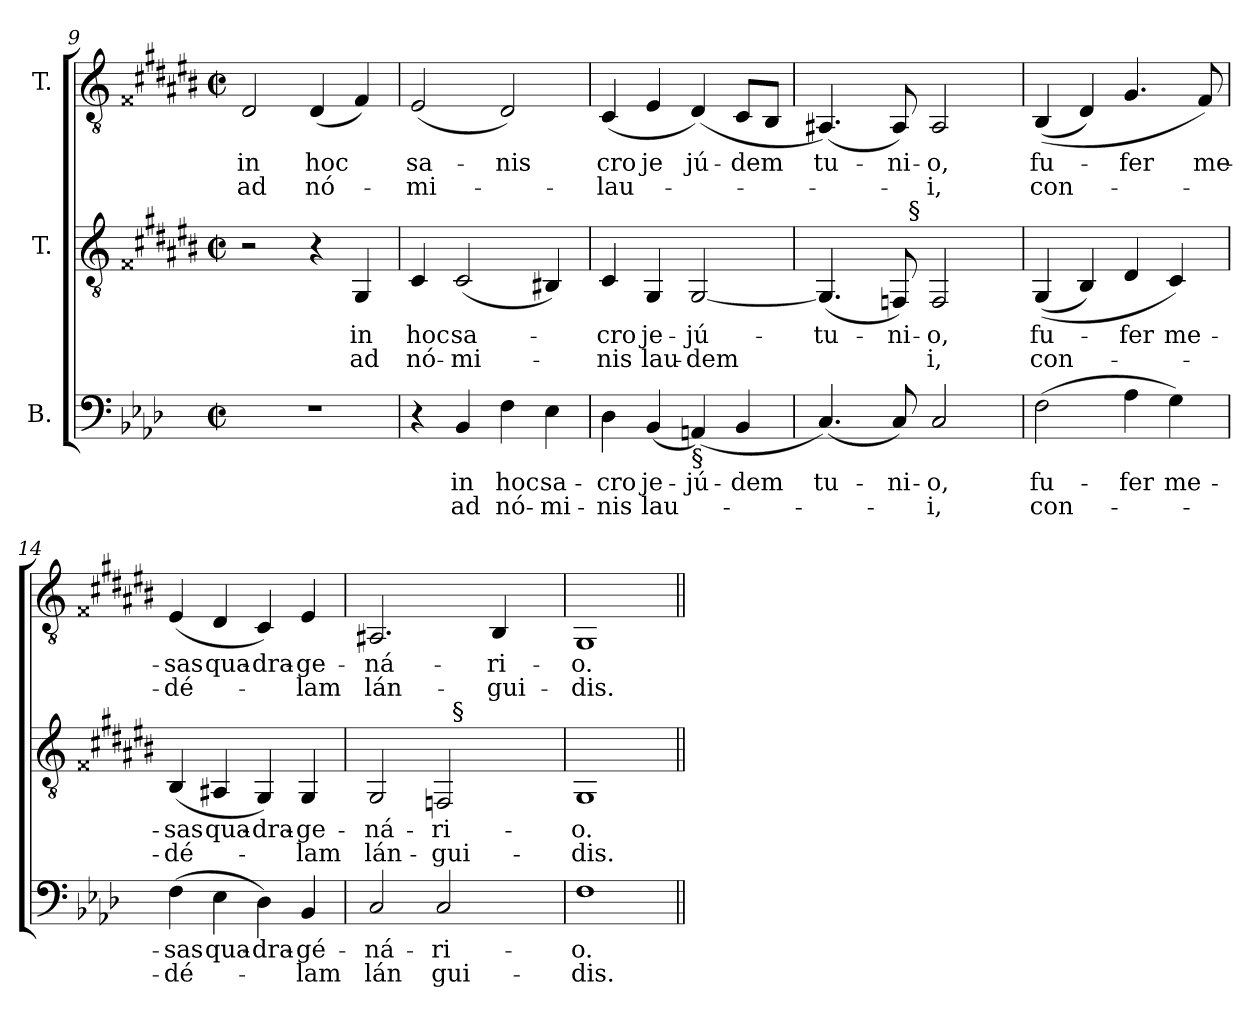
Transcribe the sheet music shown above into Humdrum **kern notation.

**kern	**text	**text	**kern	**text	**text	**kern	**text	**text
*part3	*part3	*part3	*part2	*part2	*part2	*part1	*part1	*part1
*staff3	*staff3	*staff3	*staff2	*staff2	*staff2	*staff1	*staff1	*staff1
*I"B.	*	*	*I"T.	*	*	*I"T.	*	*
*clefF4	*	*	*clefGv2	*	*	*clefGv2	*	*
*	*	*	*ITrd2c3	*	*	*ITrd2c3	*	*
*k[b-e-a-d-]	*	*	*k[f##c#g#d#a#e#b#]	*	*	*k[f##c#g#d#a#e#b#]	*	*
*f:	*	*	*e#:	*	*	*e#:	*	*
*M2/2	*	*	*M2/2	*	*	*M2/2	*	*
*met(c|)	*	*	*met(c|)	*	*	*met(c|)	*	*
=9	=9	=9	=9	=9	=9	=9	=9	=9
!	!	!	!	!	!	!	!LO:LY:b:color=#000000	!LO:LY:b:color=#000000
1r	.	.	2r	.	.	2BB#i/	in	ad
!	!	!	!	!	!	!	!LO:LY:b:color=#000000	!LO:LY:b:color=#000000
.	.	.	4r	.	.	(4BB#i/	hoc	nó-
!	!	!	!	!LO:LY:b:color=#000000	!LO:LY:b:color=#000000	!	!	!
.	.	.	4EE#i/	in	ad	4D#i/)	.	.
=10	=10	=10	=10	=10	=10	=10	=10	=10
!	!	!	!	!LO:LY:b:color=#000000	!LO:LY:b:color=#000000	!	!	!
!	!	!	!	!	!	!	!LO:LY:b:color=#000000	!LO:LY:b:color=#000000
4r	.	.	4AA#i/	hoc	nó-	(2C#i/	sa-	-mi-
!	!LO:LY:b:color=#000000	!LO:LY:b:color=#000000	!	!	!	!	!	!
!	!	!	!	!LO:LY:b:color=#000000	!LO:LY:b:color=#000000	!	!	!
4BB-i/	in	ad	(2AA#i/	sa-	-mi-	.	.	.
!	!LO:LY:b:color=#000000	!LO:LY:b:color=#000000	!	!	!	!	!	!
!	!	!	!	!	!	!	!LO:LY:b:color=#000000	!
4Fi\	hoc	nó-	.	.	.	2BB#i/)	-nis	.
!	!LO:LY:b:color=#000000	!LO:LY:b:color=#000000	!	!	!	!	!	!
4E-i\	sa-	-mi-	4GG##Xi/)	.	.	.	.	.
=11	=11	=11	=11	=11	=11	=11	=11	=11
!	!LO:LY:b:color=#000000	!LO:LY:b:color=#000000	!	!	!	!	!	!
!	!	!	!	!LO:LY:b:color=#000000	!LO:LY:b:color=#000000	!	!	!
!	!	!	!	!	!	!	!LO:LY:b:color=#000000	!LO:LY:b:color=#000000
4D-i\	-cro	-nis	4AA#i/	-cro	-nis	(4AA#i/	-cro	lau-
!	!LO:LY:b:color=#000000	!LO:LY:b:color=#000000	!	!	!	!	!	!
!	!	!	!	!LO:LY:b:color=#000000	!LO:LY:b:color=#000000	!	!	!
!	!	!	!	!	!	!	!LO:LY:b:color=#000000	!
(4BB-i/	je-	lau-	4EE#i/	je-	lau-	4C#i/	je	.
!	!LO:LY:b:color=#000000	!	!	!	!	!	!	!
!	!	!	!	!LO:LY:b:color=#000000	!LO:LY:b:color=#000000	!	!	!
!LO:TX:b:t=§	!	!	!	!	!	!	!	!
!	!	!	!	!	!	!	!LO:LY:b:color=#000000	!
(4AAi/)	-jú-	.	[<2EE#i/	-jú-	-dem	(4BB#i/)	jú-	.
!	!LO:LY:b:color=#000000	!	!	!	!	!	!	!
!	!	!	!	!	!	!	!LO:LY:b:color=#000000	!
4BB-i/	-dem	.	.	.	.	8AA#i/L	-dem	.
.	.	.	.	.	.	8GG#i/J	.	.
!!LO:LB:g=z
=12	=12	=12	=12	=12	=12	=12	=12	=12
!	!LO:LY:b:color=#000000	!	!	!	!	!	!	!
!	!	!	!	!LO:LY:b:color=#000000	!	!	!	!
!	!	!	!	!	!	!	!LO:LY:b:color=#000000	!
*	*	*	*^	*	*	*	*	*
(4.Ci/)	tu-	.	(4.EE#i/]	4ryy	tu-	.	(4.FF##i/)	tu-	.
.	.	.	.	8ryy	.	.	.	.	.
!	!LO:LY:b:color=#000000	!	!	!	!	!	!	!	!
!	!	!	!	!	!LO:LY:b:color=#000000	!	!	!	!
!	!	!	!	!	!	!	!	!LO:LY:b:color=#000000	!
8Ci/)	-ni-	.	8DDi/)	32ryy	-ni-	.	8FF##i/)	-ni-	.
.	.	.	.	256ryy	.	.	.	.	.
!	!	!	!	!LO:TX:a:t=§	!	!	!	!	!
.	.	.	.	2ryy	.	.	.	.	.
!	!LO:LY:b:color=#000000	!LO:LY:b:color=#000000	!	!	!	!	!	!	!
!	!	!	!	!	!LO:LY:b:color=#000000	!LO:LY:b:color=#000000	!	!	!
!	!	!	!	!	!	!	!	!LO:LY:b:color=#000000	!LO:LY:b:color=#000000
2Ci/	-o,	-i,	2DDi/	.	-o,	-i,	2FF##i/	-o,	-i,
.	.	.	.	16ryy	.	.	.	.	.
.	.	.	.	64..ryy	.	.	.	.	.
*	*	*	*v	*v	*	*	*	*	*
=13	=13	=13	=13	=13	=13	=13	=13	=13
*	*	*	*^	*	*	*	*	*
!	!LO:LY:b:color=#000000	!LO:LY:b:color=#000000	!	!	!	!	!	!	!
*	*	*	*v	*v	*	*	*	*	*
*	*	*	*^	*	*	*	*	*
!	!	!	!	!	!LO:LY:b:color=#000000	!LO:LY:b:color=#000000	!	!	!
*	*	*	*v	*v	*	*	*	*	*
*	*	*	*^	*	*	*	*	*
!	!	!	!	!	!	!	!	!LO:LY:b:color=#000000	!LO:LY:b:color=#000000
*	*	*	*v	*v	*	*	*	*	*
(2Fi\	fu-	con-	((4EE#i/	fu-	con-	((4GG#i/	fu-	con-
.	.	.	4GG#i/)	.	.	4BB#i/)	.	.
!	!LO:LY:b:color=#000000	!	!	!	!	!	!	!
!	!	!	!	!LO:LY:b:color=#000000	!	!	!	!
!	!	!	!	!	!	!	!LO:LY:b:color=#000000	!
4A-i\	-fer	.	4BB#i/	-fer	.	4.E#i/	-fer	.
!	!LO:LY:b:color=#000000	!	!	!	!	!	!	!
!	!	!	!	!LO:LY:b:color=#000000	!	!	!	!
4Gi\)	me-	.	4AA#i/)	me-	.	.	.	.
!	!	!	!	!	!	!	!LO:LY:b:color=#000000	!
.	.	.	.	.	.	8D#i/)	me-	.
=14	=14	=14	=14	=14	=14	=14	=14	=14
!	!LO:LY:b:color=#000000	!LO:LY:b:color=#000000	!	!	!	!	!	!
!	!	!	!	!LO:LY:b:color=#000000	!LO:LY:b:color=#000000	!	!	!
!	!	!	!	!	!	!	!LO:LY:b:color=#000000	!LO:LY:b:color=#000000
(4Fi\	-sas	-dé-	(4GG#i/	-sas	-dé-	(4C#i/	-sas	-dé-
!	!LO:LY:b:color=#000000	!	!	!	!	!	!	!
!	!	!	!	!LO:LY:b:color=#000000	!	!	!	!
!	!	!	!	!	!	!	!LO:LY:b:color=#000000	!
4E-i\	qua-	.	4FF##i/	qua-	.	4BB#i/	qua-	.
!	!LO:LY:b:color=#000000	!	!	!	!	!	!	!
!	!	!	!	!LO:LY:b:color=#000000	!	!	!	!
!	!	!	!	!	!	!	!LO:LY:b:color=#000000	!
4D-i\)	-dra-	.	4EE#i/)	-dra-	.	4AA#i/)	-dra-	.
!	!LO:LY:b:color=#000000	!LO:LY:b:color=#000000	!	!	!	!	!	!
!	!	!	!	!LO:LY:b:color=#000000	!LO:LY:b:color=#000000	!	!	!
!	!	!	!	!	!	!	!LO:LY:b:color=#000000	!LO:LY:b:color=#000000
4BB-i/	-gé-	-lam	4EE#i/	-ge-	-lam	4C#i/	-ge-	-lam
=15	=15	=15	=15	=15	=15	=15	=15	=15
!	!LO:LY:b:color=#000000	!LO:LY:b:color=#000000	!	!	!	!	!	!
!	!	!	!	!LO:LY:b:color=#000000	!LO:LY:b:color=#000000	!	!	!
!	!	!	!	!	!	!	!LO:LY:b:color=#000000	!LO:LY:b:color=#000000
*	*	*	*^	*	*	*	*	*
2Ci/	-ná-	lán	2EE#i/	2ryy	-ná-	lán-	2.FF##i/	-ná-	lán-
!	!LO:LY:b:color=#000000	!LO:LY:b:color=#000000	!	!	!	!	!	!	!
!	!	!	!	!	!LO:LY:b:color=#000000	!LO:LY:b:color=#000000	!	!	!
2Ci/	-ri-	gui-	2DDi/	32ryy	-ri-	-gui-	.	.	.
.	.	.	.	256ryy	.	.	.	.	.
!	!	!	!	!LO:TX:a:t=§	!	!	!	!	!
.	.	.	.	4ryy	.	.	.	.	.
!	!	!	!	!	!	!	!	!LO:LY:b:color=#000000	!LO:LY:b:color=#000000
.	.	.	.	.	.	.	4GG#i/	-ri-	-gui-
.	.	.	.	8ryy	.	.	.	.	.
.	.	.	.	16ryy	.	.	.	.	.
.	.	.	.	64..ryy	.	.	.	.	.
*	*	*	*v	*v	*	*	*	*	*
=16	=16	=16	=16	=16	=16	=16	=16	=16
*	*	*	*^	*	*	*	*	*
!	!LO:LY:b:color=#000000	!LO:LY:b:color=#000000	!	!	!	!	!	!	!
*	*	*	*v	*v	*	*	*	*	*
*	*	*	*^	*	*	*	*	*
!	!	!	!	!	!LO:LY:b:color=#000000	!LO:LY:b:color=#000000	!	!	!
*	*	*	*v	*v	*	*	*	*	*
*	*	*	*^	*	*	*	*	*
!	!	!	!	!	!	!	!	!LO:LY:b:color=#000000	!LO:LY:b:color=#000000
*	*	*	*v	*v	*	*	*	*	*
1Fi	-o.	-dis.	1EE#i	-o.	-dis.	1EE#i	-o.	-dis.
=||	=||	=||	=||	=||	=||	=||	=||	=||
*-	*-	*-	*-	*-	*-	*-	*-	*-
